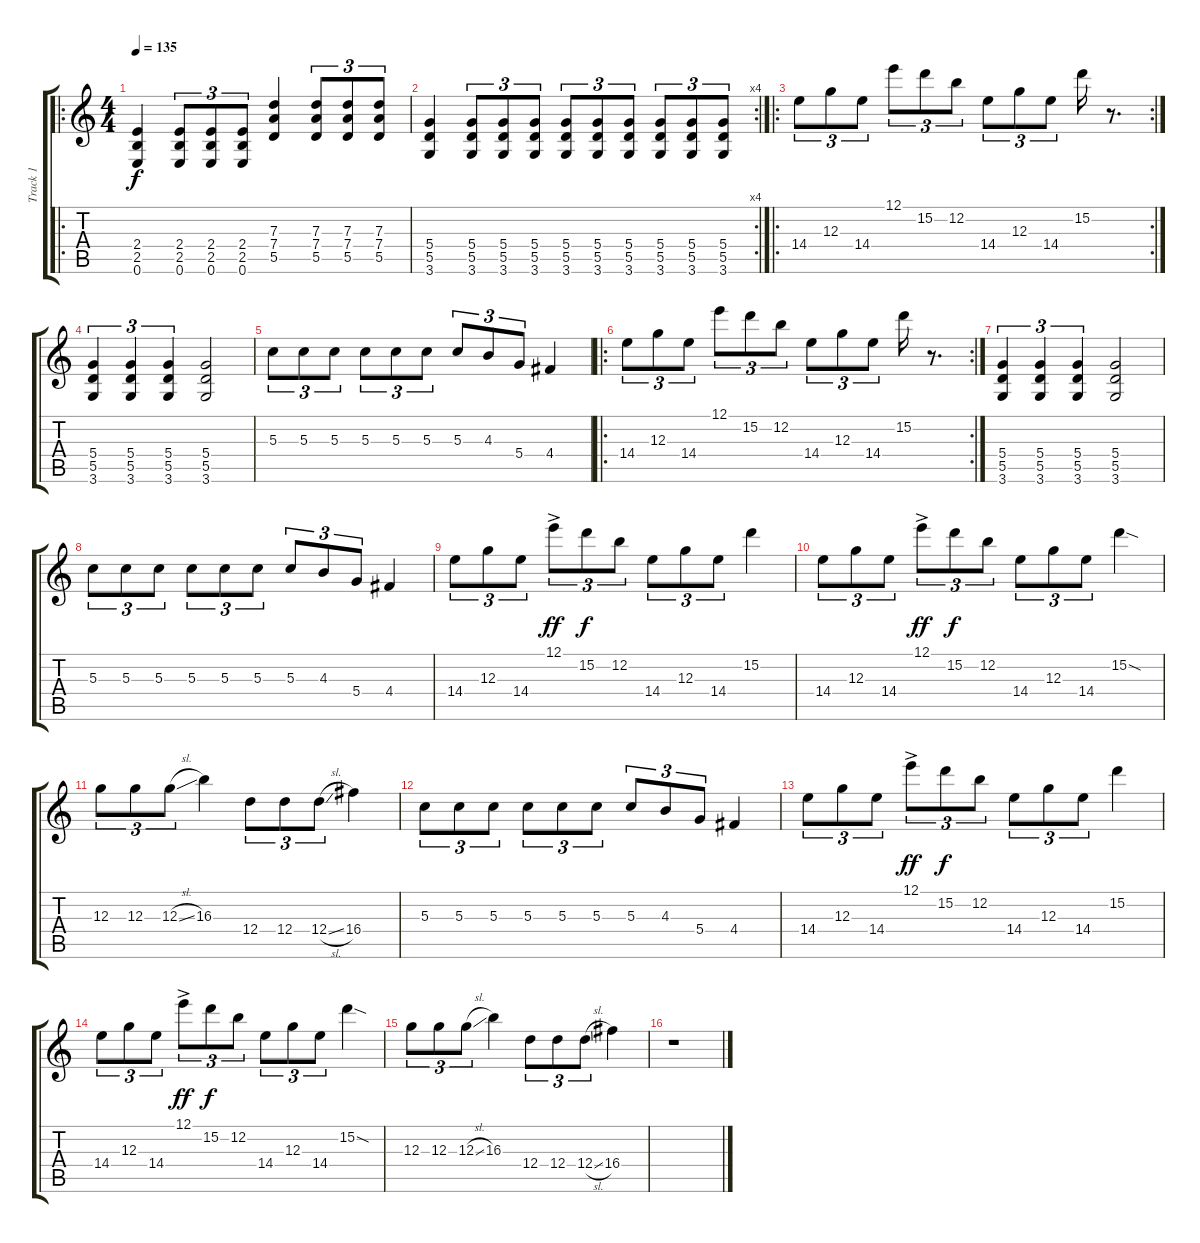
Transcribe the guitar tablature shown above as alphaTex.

\track ("Track 1" "Track 1") {instrument overdrivenguitar}
\staff {score tabs}
\tuning (E4 B3 G3 D3 A2 E2) {hide}
\ro
\ts (4 4)
\tempo 135
\clef g2
\ks c
(2.4 2.5 0.6).4{dy f} (2.4 2.5 0.6).8{tu (3 2)} (2.4 2.5 0.6).8{tu (3 2)} (2.4 2.5 0.6).8{tu (3 2)} (7.3 7.4 5.5).4 (7.3 7.4 5.5).8{tu (3 2)} (7.3 7.4 5.5).8{tu (3 2)} (7.3 7.4 5.5).8{tu (3 2)} |
\rc 4
(5.4 5.5 3.6).4 (5.4 5.5 3.6).8{tu (3 2)} (5.4 5.5 3.6).8{tu (3 2)} (5.4 5.5 3.6).8{tu (3 2)} (5.4 5.5 3.6).8{tu (3 2)} (5.4 5.5 3.6).8{tu (3 2)} (5.4 5.5 3.6).8{tu (3 2)} (5.4 5.5 3.6).8{tu (3 2)} (5.4 5.5 3.6).8{tu (3 2)} (5.4 5.5 3.6).8{tu (3 2)} |
\ro
\rc 2
14.4.8{tu (3 2)} 12.3.8{tu (3 2)} 14.4.8{tu (3 2)} 12.1.8{tu (3 2)} 15.2.8{tu (3 2)} 12.2.8{tu (3 2)} 14.4.8{tu (3 2)} 12.3.8{tu (3 2)} 14.4.8{tu (3 2)} 15.2.16 r.8{d} |
(5.4 5.5 3.6).4{tu (3 2)} (5.4 5.5 3.6).4{tu (3 2)} (5.4 5.5 3.6).4{tu (3 2)} (5.4 5.5 3.6).2 |
5.3.8{tu (3 2)} 5.3.8{tu (3 2)} 5.3.8{tu (3 2)} 5.3.8{tu (3 2)} 5.3.8{tu (3 2)} 5.3.8{tu (3 2)} 5.3.8{tu (3 2)} 4.3.8{tu (3 2)} 5.4.8{tu (3 2)} 4.4.4 |
\ro
\rc 2
14.4.8{tu (3 2)} 12.3.8{tu (3 2)} 14.4.8{tu (3 2)} 12.1.8{tu (3 2)} 15.2.8{tu (3 2)} 12.2.8{tu (3 2)} 14.4.8{tu (3 2)} 12.3.8{tu (3 2)} 14.4.8{tu (3 2)} 15.2.16 r.8{d} |
(5.4 5.5 3.6).4{tu (3 2)} (5.4 5.5 3.6).4{tu (3 2)} (5.4 5.5 3.6).4{tu (3 2)} (5.4 5.5 3.6).2 |
5.3.8{tu (3 2)} 5.3.8{tu (3 2)} 5.3.8{tu (3 2)} 5.3.8{tu (3 2)} 5.3.8{tu (3 2)} 5.3.8{tu (3 2)} 5.3.8{tu (3 2)} 4.3.8{tu (3 2)} 5.4.8{tu (3 2)} 4.4.4 |
14.4.8{tu (3 2)} 12.3.8{tu (3 2)} 14.4.8{tu (3 2)} 12.1{ac}.8{tu (3 2) dy ff} 15.2.8{tu (3 2) dy f} 12.2.8{tu (3 2)} 14.4.8{tu (3 2)} 12.3.8{tu (3 2)} 14.4.8{tu (3 2)} 15.2.4 |
14.4.8{tu (3 2)} 12.3.8{tu (3 2)} 14.4.8{tu (3 2)} 12.1{ac}.8{tu (3 2) dy ff} 15.2.8{tu (3 2) dy f} 12.2.8{tu (3 2)} 14.4.8{tu (3 2)} 12.3.8{tu (3 2)} 14.4.8{tu (3 2)} 15.2{sod}.4 |
12.3.8{tu (3 2)} 12.3.8{tu (3 2)} 12.3{sl}.8{tu (3 2)} 16.3.4 12.4.8{tu (3 2)} 12.4.8{tu (3 2)} 12.4{sl}.8{tu (3 2)} 16.4.4 |
5.3.8{tu (3 2)} 5.3.8{tu (3 2)} 5.3.8{tu (3 2)} 5.3.8{tu (3 2)} 5.3.8{tu (3 2)} 5.3.8{tu (3 2)} 5.3.8{tu (3 2)} 4.3.8{tu (3 2)} 5.4.8{tu (3 2)} 4.4.4 |
14.4.8{tu (3 2)} 12.3.8{tu (3 2)} 14.4.8{tu (3 2)} 12.1{ac}.8{tu (3 2) dy ff} 15.2.8{tu (3 2) dy f} 12.2.8{tu (3 2)} 14.4.8{tu (3 2)} 12.3.8{tu (3 2)} 14.4.8{tu (3 2)} 15.2.4 |
14.4.8{tu (3 2)} 12.3.8{tu (3 2)} 14.4.8{tu (3 2)} 12.1{ac}.8{tu (3 2) dy ff} 15.2.8{tu (3 2) dy f} 12.2.8{tu (3 2)} 14.4.8{tu (3 2)} 12.3.8{tu (3 2)} 14.4.8{tu (3 2)} 15.2{sod}.4 |
12.3.8{tu (3 2)} 12.3.8{tu (3 2)} 12.3{sl}.8{tu (3 2)} 16.3.4 12.4.8{tu (3 2)} 12.4.8{tu (3 2)} 12.4{sl}.8{tu (3 2)} 16.4.4 |
r.1
